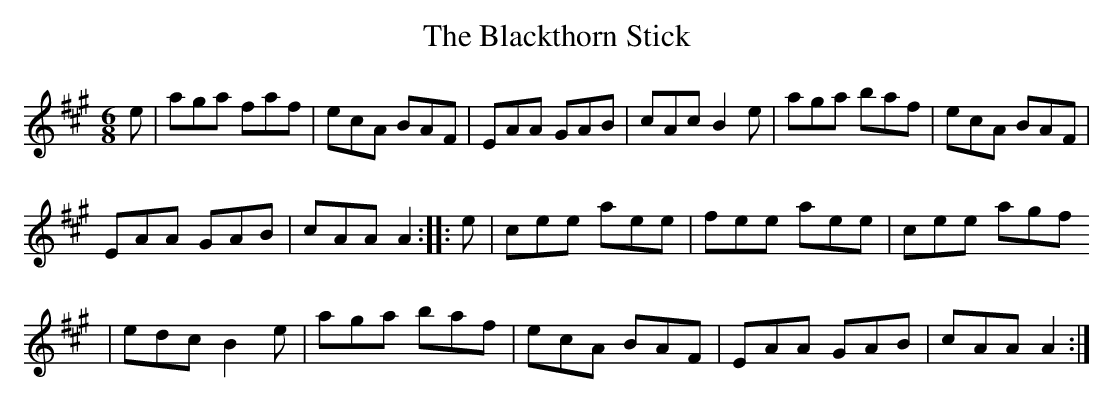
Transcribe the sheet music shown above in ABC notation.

X:1
T:The Blackthorn Stick
M:6/8
L:1/8
K:A
e|aga faf|ecA BAF|EAA GAB|cAc B2 e|aga baf|ecA BAF|
EAA GAB|cAA A2::e|cee aee|fee aee|cee agf
|edc B2 e|aga baf|ecA BAF|EAA GAB|cAA A2:|]
